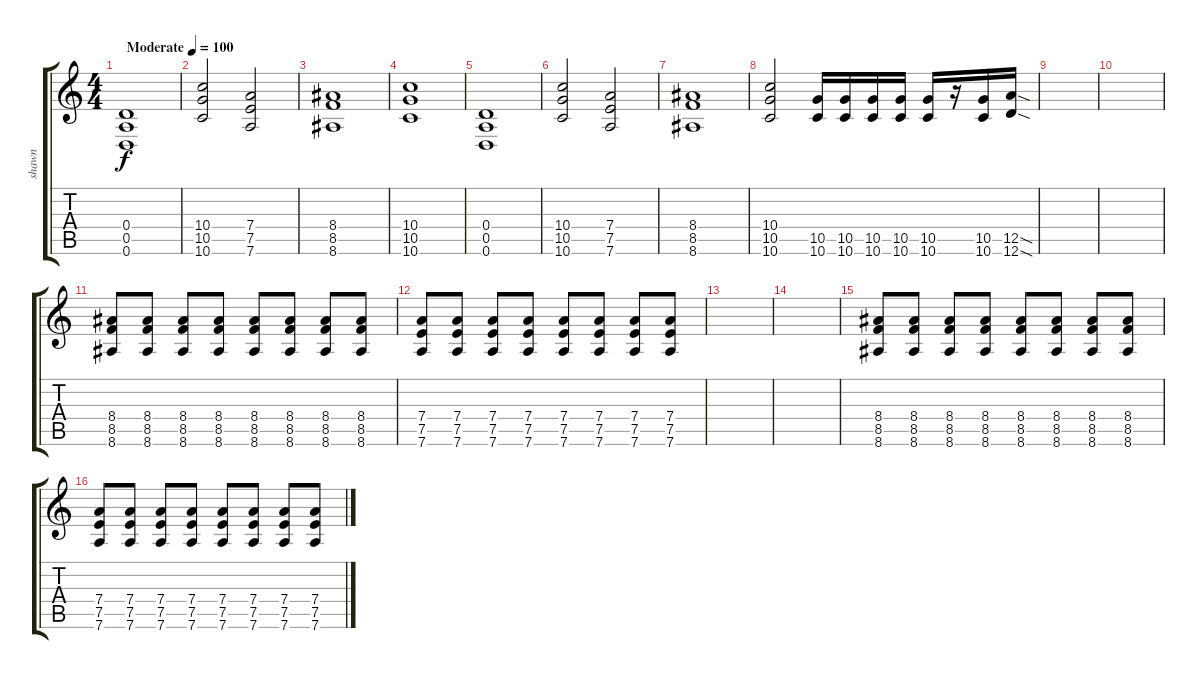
\track ("shawn" "shawn") {instrument distortionguitar}
\staff {score tabs}
\tuning (E4 B3 G3 D3 A2 D2) {hide}
\ts (4 4)
\tempo (100 "Moderate")
\clef g2
\ks c
(0.4 0.5 0.6).1{dy f instrument distortionguitar} |
(10.4 10.5 10.6).2 (7.4 7.5 7.6).2 |
(8.4 8.5 8.6).1 |
(10.4 10.5 10.6).1 |
(0.4 0.5 0.6).1 |
(10.4 10.5 10.6).2 (7.4 7.5 7.6).2 |
(8.4 8.5 8.6).1 |
(10.4 10.5 10.6).2 (10.5 10.6).16 (10.5 10.6).16 (10.5 10.6).16 (10.5 10.6).16 (10.5 10.6).16 r.16 (10.5 10.6).16 (12.5{sod} 12.6{sod}).16 |
|
|
(8.4 8.5 8.6).8 (8.4 8.5 8.6).8 (8.4 8.5 8.6).8 (8.4 8.5 8.6).8 (8.4 8.5 8.6).8 (8.4 8.5 8.6).8 (8.4 8.5 8.6).8 (8.4 8.5 8.6).8 |
(7.4 7.5 7.6).8 (7.4 7.5 7.6).8 (7.4 7.5 7.6).8 (7.4 7.5 7.6).8 (7.4 7.5 7.6).8 (7.4 7.5 7.6).8 (7.4 7.5 7.6).8 (7.4 7.5 7.6).8 |
|
|
(8.4 8.5 8.6).8 (8.4 8.5 8.6).8 (8.4 8.5 8.6).8 (8.4 8.5 8.6).8 (8.4 8.5 8.6).8 (8.4 8.5 8.6).8 (8.4 8.5 8.6).8 (8.4 8.5 8.6).8 |
(7.4 7.5 7.6).8 (7.4 7.5 7.6).8 (7.4 7.5 7.6).8 (7.4 7.5 7.6).8 (7.4 7.5 7.6).8 (7.4 7.5 7.6).8 (7.4 7.5 7.6).8 (7.4 7.5 7.6).8
